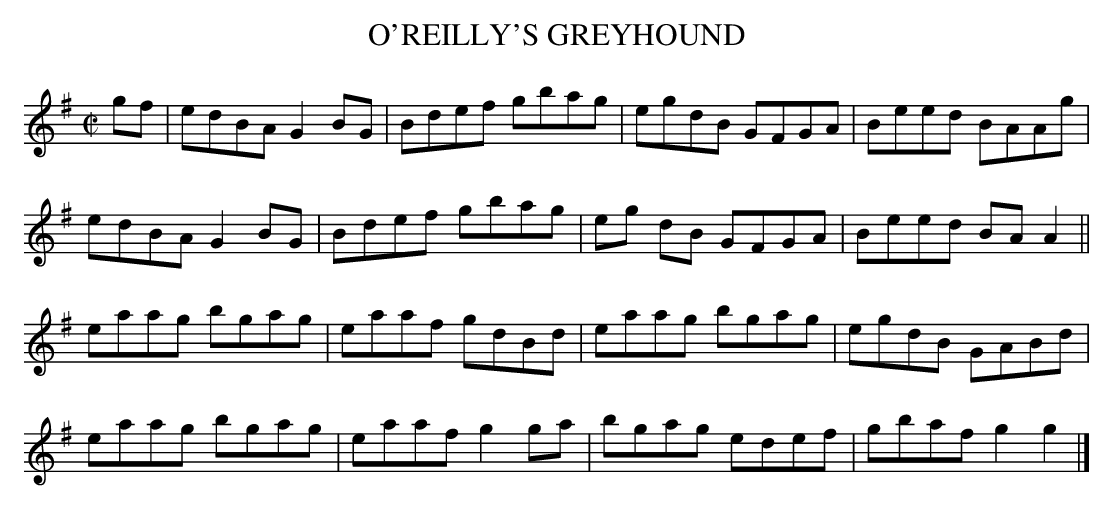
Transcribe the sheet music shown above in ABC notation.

X:1
T:O'REILLY'S GREYHOUND
M:C|
L:1/8
K:G
gf|edBA G2BG|Bdef gbag|egdB GFGA|Beed BAAg|
edBA G2BG|Bdef gbag|eg dB GFGA|Beed BAA2||
eaag bgag|eaaf gdBd|eaag bgag|egdB GABd|
eaag bgag|eaaf g2ga|bgag edef|gbaf g2g2|]
